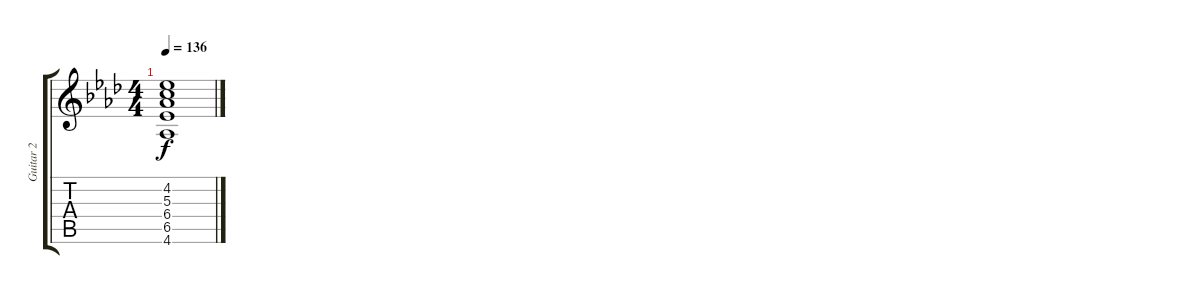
\track ("Guitar 2" "Guitar 2") {instrument electricguitarjazz}
\staff {score tabs}
\tuning (E4 B3 G3 D3 A2 E2) {hide}
\ts (4 4)
\tempo 136
\clef g2
\ks ab
(4.2{t} 5.3{t} 6.4{t} 6.5{t} 4.6{t}).1{dy f}
